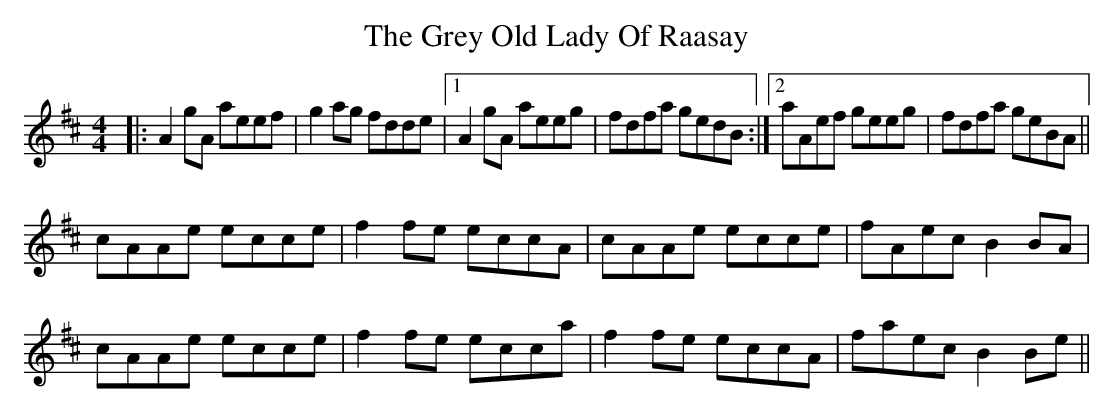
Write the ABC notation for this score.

X:1
T: The Grey Old Lady Of Raasay
M: 4/4
L: 1/8
K: Amix
|:A2gA aeef|g2ag fdde|1 A2gA aeeg|fdfa gedB:|2 aAef geeg|fdfa geBA||
cAAe ecce|f2fe eccA|cAAe ecce|fAec B2BA|
cAAe ecce|f2fe ecca|f2fe eccA|faec B2Be||
